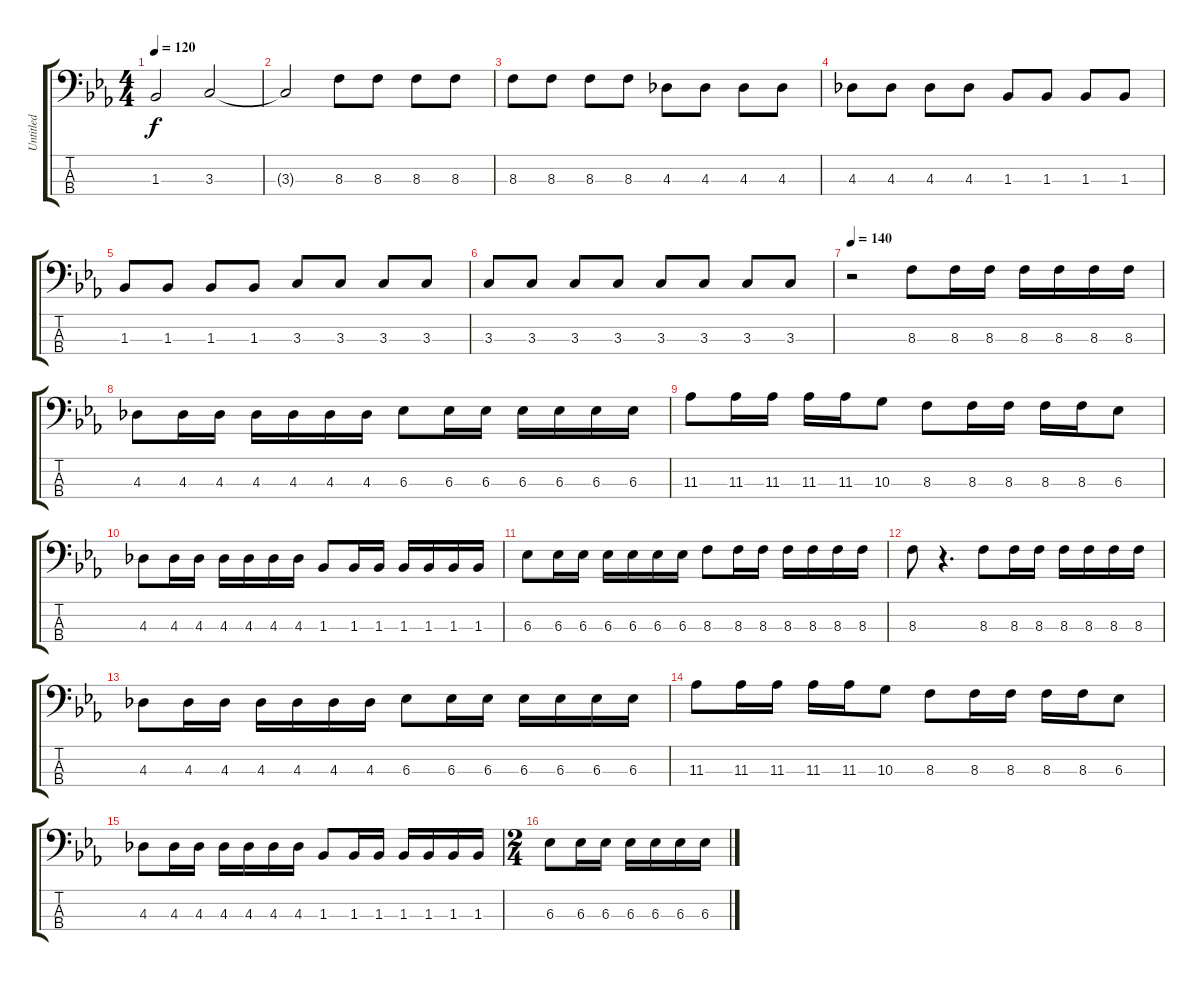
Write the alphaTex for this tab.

\track ("Untitled" "Untitled") {instrument electricbassfinger}
\staff {score tabs}
\tuning (G2 D2 A1 E1) {hide}
\ts (4 4)
\tempo 120
\clef f4
\ks eb
1.3{t}.2{dy f} 3.3.2 |
3.3{t}.2 8.3.8 8.3.8 8.3.8 8.3.8 |
8.3.8 8.3.8 8.3.8 8.3.8 4.3.8 4.3.8 4.3.8 4.3.8 |
4.3.8 4.3.8 4.3.8 4.3.8 1.3.8 1.3.8 1.3.8 1.3.8 |
1.3.8 1.3.8 1.3.8 1.3.8 3.3.8 3.3.8 3.3.8 3.3.8 |
3.3.8 3.3.8 3.3.8 3.3.8 3.3.8 3.3.8 3.3.8 3.3.8 |
\tempo 140
r.2 8.3.8 8.3.16 8.3.16 8.3.16 8.3.16 8.3.16 8.3.16 |
4.3.8 4.3.16 4.3.16 4.3.16 4.3.16 4.3.16 4.3.16 6.3.8 6.3.16 6.3.16 6.3.16 6.3.16 6.3.16 6.3.16 |
11.3.8 11.3.16 11.3.16 11.3.16 11.3.16 10.3.8 8.3.8 8.3.16 8.3.16 8.3.16 8.3.16 6.3.8 |
4.3.8 4.3.16 4.3.16 4.3.16 4.3.16 4.3.16 4.3.16 1.3.8 1.3.16 1.3.16 1.3.16 1.3.16 1.3.16 1.3.16 |
6.3.8 6.3.16 6.3.16 6.3.16 6.3.16 6.3.16 6.3.16 8.3.8 8.3.16 8.3.16 8.3.16 8.3.16 8.3.16 8.3.16 |
8.3.8 r.4{d} 8.3.8 8.3.16 8.3.16 8.3.16 8.3.16 8.3.16 8.3.16 |
4.3.8 4.3.16 4.3.16 4.3.16 4.3.16 4.3.16 4.3.16 6.3.8 6.3.16 6.3.16 6.3.16 6.3.16 6.3.16 6.3.16 |
11.3.8 11.3.16 11.3.16 11.3.16 11.3.16 10.3.8 8.3.8 8.3.16 8.3.16 8.3.16 8.3.16 6.3.8 |
4.3.8 4.3.16 4.3.16 4.3.16 4.3.16 4.3.16 4.3.16 1.3.8 1.3.16 1.3.16 1.3.16 1.3.16 1.3.16 1.3.16 |
\ts (2 4)
6.3.8 6.3.16 6.3.16 6.3.16 6.3.16 6.3.16 6.3.16
